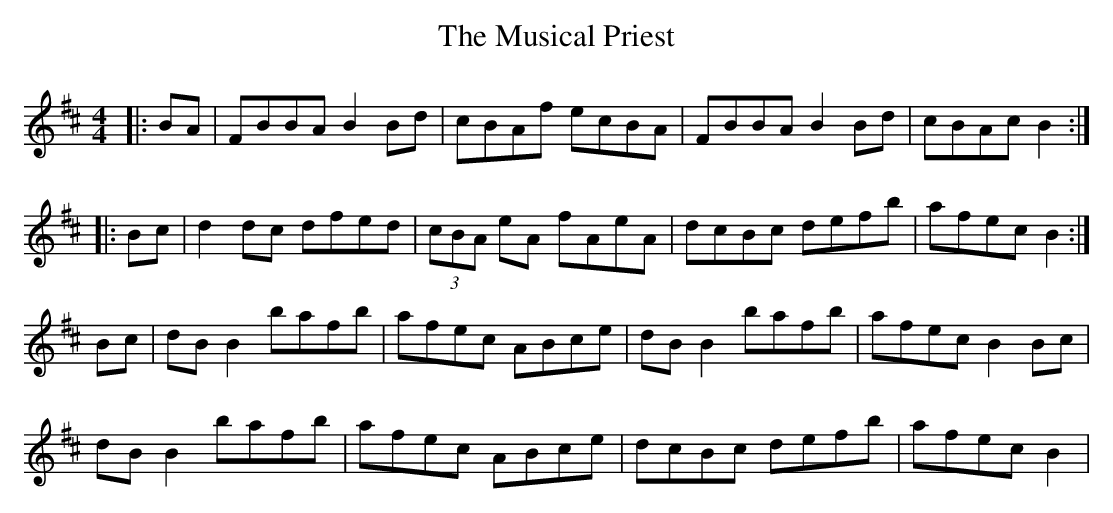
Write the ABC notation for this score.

X:1
T: The Musical Priest
M: 4/4
L: 1/8
K: Bmin
|:BA|FBBA B2Bd|cBAf ecBA|FBBA B2Bd|cBAc B2:|
|:Bc|d2dc dfed|(3cBA eA fAeA|dcBc defb|afec B2:|
Bc|dBB2 bafb|afec ABce|dB B2 bafb|afec B2Bc|
dB B2 bafb|afec ABce|dcBc defb|afec B2|
